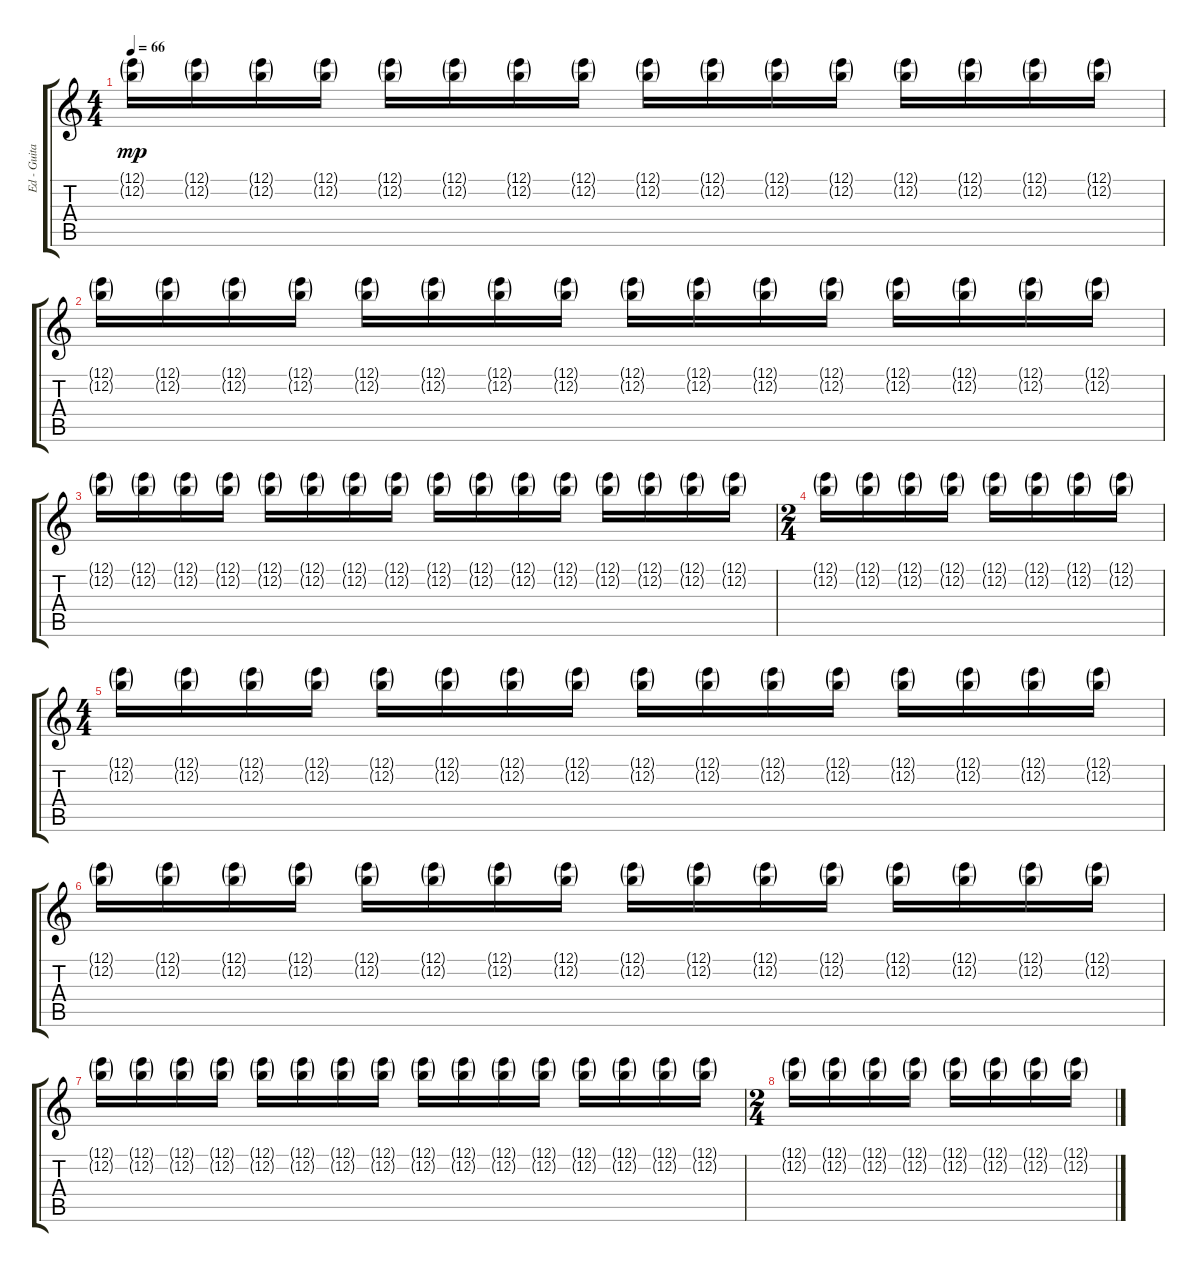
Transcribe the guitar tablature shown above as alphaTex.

\track ("Ed - Guitar" "Ed - Guita") {instrument electricguitarjazz}
\staff {score tabs}
\tuning (E4 B3 G3 D3 A2 E2) {hide}
\ts (4 4)
\tempo 66
\clef g2
\ks c
(12.1{g} 12.2{g}).16{dy mp} (12.1{g} 12.2{g}).16 (12.1{g} 12.2{g}).16 (12.1{g} 12.2{g}).16 (12.1{g} 12.2{g}).16 (12.1{g} 12.2{g}).16 (12.1{g} 12.2{g}).16 (12.1{g} 12.2{g}).16 (12.1{g} 12.2{g}).16 (12.1{g} 12.2{g}).16 (12.1{g} 12.2{g}).16 (12.1{g} 12.2{g}).16 (12.1{g} 12.2{g}).16 (12.1{g} 12.2{g}).16 (12.1{g} 12.2{g}).16 (12.1{g} 12.2{g}).16 |
(12.1{g} 12.2{g}).16 (12.1{g} 12.2{g}).16 (12.1{g} 12.2{g}).16 (12.1{g} 12.2{g}).16 (12.1{g} 12.2{g}).16 (12.1{g} 12.2{g}).16 (12.1{g} 12.2{g}).16 (12.1{g} 12.2{g}).16 (12.1{g} 12.2{g}).16 (12.1{g} 12.2{g}).16 (12.1{g} 12.2{g}).16 (12.1{g} 12.2{g}).16 (12.1{g} 12.2{g}).16 (12.1{g} 12.2{g}).16 (12.1{g} 12.2{g}).16 (12.1{g} 12.2{g}).16 |
(12.1{g} 12.2{g}).16 (12.1{g} 12.2{g}).16 (12.1{g} 12.2{g}).16 (12.1{g} 12.2{g}).16 (12.1{g} 12.2{g}).16 (12.1{g} 12.2{g}).16 (12.1{g} 12.2{g}).16 (12.1{g} 12.2{g}).16 (12.1{g} 12.2{g}).16 (12.1{g} 12.2{g}).16 (12.1{g} 12.2{g}).16 (12.1{g} 12.2{g}).16 (12.1{g} 12.2{g}).16 (12.1{g} 12.2{g}).16 (12.1{g} 12.2{g}).16 (12.1{g} 12.2{g}).16 |
\ts (2 4)
(12.1{g} 12.2{g}).16 (12.1{g} 12.2{g}).16 (12.1{g} 12.2{g}).16 (12.1{g} 12.2{g}).16 (12.1{g} 12.2{g}).16 (12.1{g} 12.2{g}).16 (12.1{g} 12.2{g}).16 (12.1{g} 12.2{g}).16 |
\ts (4 4)
(12.1{g} 12.2{g}).16 (12.1{g} 12.2{g}).16 (12.1{g} 12.2{g}).16 (12.1{g} 12.2{g}).16 (12.1{g} 12.2{g}).16 (12.1{g} 12.2{g}).16 (12.1{g} 12.2{g}).16 (12.1{g} 12.2{g}).16 (12.1{g} 12.2{g}).16 (12.1{g} 12.2{g}).16 (12.1{g} 12.2{g}).16 (12.1{g} 12.2{g}).16 (12.1{g} 12.2{g}).16 (12.1{g} 12.2{g}).16 (12.1{g} 12.2{g}).16 (12.1{g} 12.2{g}).16 |
(12.1{g} 12.2{g}).16 (12.1{g} 12.2{g}).16 (12.1{g} 12.2{g}).16 (12.1{g} 12.2{g}).16 (12.1{g} 12.2{g}).16 (12.1{g} 12.2{g}).16 (12.1{g} 12.2{g}).16 (12.1{g} 12.2{g}).16 (12.1{g} 12.2{g}).16 (12.1{g} 12.2{g}).16 (12.1{g} 12.2{g}).16 (12.1{g} 12.2{g}).16 (12.1{g} 12.2{g}).16 (12.1{g} 12.2{g}).16 (12.1{g} 12.2{g}).16 (12.1{g} 12.2{g}).16 |
(12.1{g} 12.2{g}).16 (12.1{g} 12.2{g}).16 (12.1{g} 12.2{g}).16 (12.1{g} 12.2{g}).16 (12.1{g} 12.2{g}).16 (12.1{g} 12.2{g}).16 (12.1{g} 12.2{g}).16 (12.1{g} 12.2{g}).16 (12.1{g} 12.2{g}).16 (12.1{g} 12.2{g}).16 (12.1{g} 12.2{g}).16 (12.1{g} 12.2{g}).16 (12.1{g} 12.2{g}).16 (12.1{g} 12.2{g}).16 (12.1{g} 12.2{g}).16 (12.1{g} 12.2{g}).16 |
\ts (2 4)
(12.1{g} 12.2{g}).16 (12.1{g} 12.2{g}).16 (12.1{g} 12.2{g}).16 (12.1{g} 12.2{g}).16 (12.1{g} 12.2{g}).16 (12.1{g} 12.2{g}).16 (12.1{g} 12.2{g}).16 (12.1{g} 12.2{g}).16
